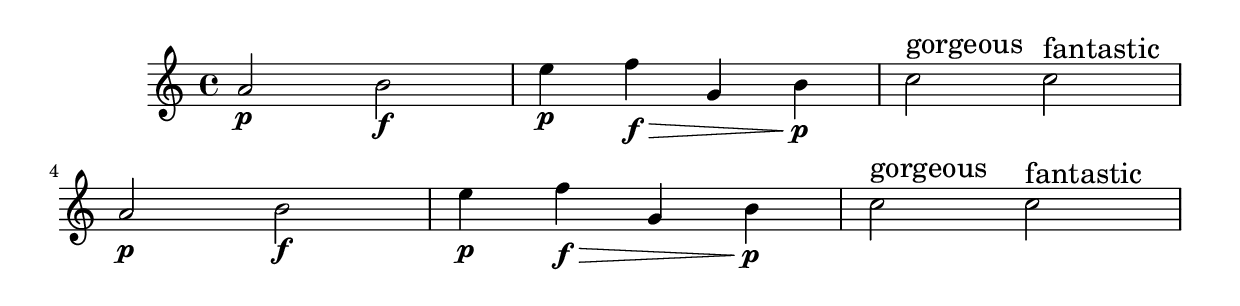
%% DO NOT EDIT this file manually; it is automatically
%% generated from LSR http://lsr.dsi.unimi.it
%% Make any changes in LSR itself, or in Documentation/snippets/new/ ,
%% and then run scripts/auxiliar/makelsr.py
%%
%% This file is in the public domain.
\version "2.14.2"

\header {
  lsrtags = "spacing, tweaks-and-overrides, workaround"

%% Translation of GIT committish: b482c3e5b56c3841a88d957e0ca12964bd3e64fa
  texidoces = "
Mediante el establecimiento de la propiedad @code{'Y-extent} a un valor
adecuado, todos los objetos @code{DynamicLineSpanner} (reguladores e
indicaciones dinámicas textuales) se pueden alinear con un punto de
referencia común, independientemente de sus dimensiones.  De esta
manera, todos los elementos estarán alineados verticalmente,
produciendo así un resultado más satisfactorio.

Se usa una idea similar para alinear las inscripciones de texto a lo
largo de su línea de base.

"
  doctitlees = "Indicaciones dinámicas y textuales alineadas verticalmente"


%% Translation of GIT committish: 0a868be38a775ecb1ef935b079000cebbc64de40
texidocde = "
Indem man die @code{'Y-extent}-Eigenschaft auf einen passenden Wert setzt,
können alle @code{DynamicLineSpanner}-Objekte (Crescendo-Klammern und
Dynamik-Texte)  (hairpins and dynamic texts) unabhängig von ihrer
wirklichen Ausdehnung an einem gemeinsamen Referenzpunkt ausgerichtet werden.
Auf diese Weise ist jedes Element vertikal ausgerichtet und der Notensatz
sieht ansprechender aus.

Die gleiche Idee wird benutzt, um Textbeschriftungen an ihrer
Grundlinie auszurichten.

"
  doctitlede = "Vertikale Ausrichtung von Dynamik und Textbeschriftung beeinflussen"

%% Translation of GIT committish: 217cd2b9de6e783f2a5c8a42be9c70a82195ad20
  texidocfr = "
Vous pourrez, en jouant sur la propriété @code{'Y-extent}, aligner les
différents objets @code{DynamicLineSpanner} (souflets ou textuels)
quelle que soit leur étendue, par rapport à un même point de référence.
Tous les éléments seront alors centrés sur une même ligne, ce qui sera
visuellement plus agréable.

C'est le même principe qui sert à aligner les indications textuelles sur
une ligne de référence.

"
  doctitlefr = "Alignement vertical des nuances indications textuelles"


  texidoc = "
By setting the @code{'Y-extent} property to a suitable value, all
@code{DynamicLineSpanner} objects (hairpins and dynamic texts) can be
aligned to a common reference point, regardless of their actual extent.
This way, every element will be vertically aligned, thus producing a
more pleasing output.

The same idea is used to align the text scripts along their baseline.

"
  doctitle = "Vertically aligned dynamics and textscripts"
} % begin verbatim


music = \relative c' {
  a'2\p b\f
  e4\p f\f\> g, b\p
  c2^\markup { \huge gorgeous } c^\markup { \huge fantastic }
}

{
  \music
  \break
  \override DynamicLineSpanner #'staff-padding = #2.0
  \override DynamicLineSpanner #'Y-extent = #'(-1.5 . 1.5)
  \override TextScript #'Y-extent = #'(-1.5 . 1.5)
  \music
}


